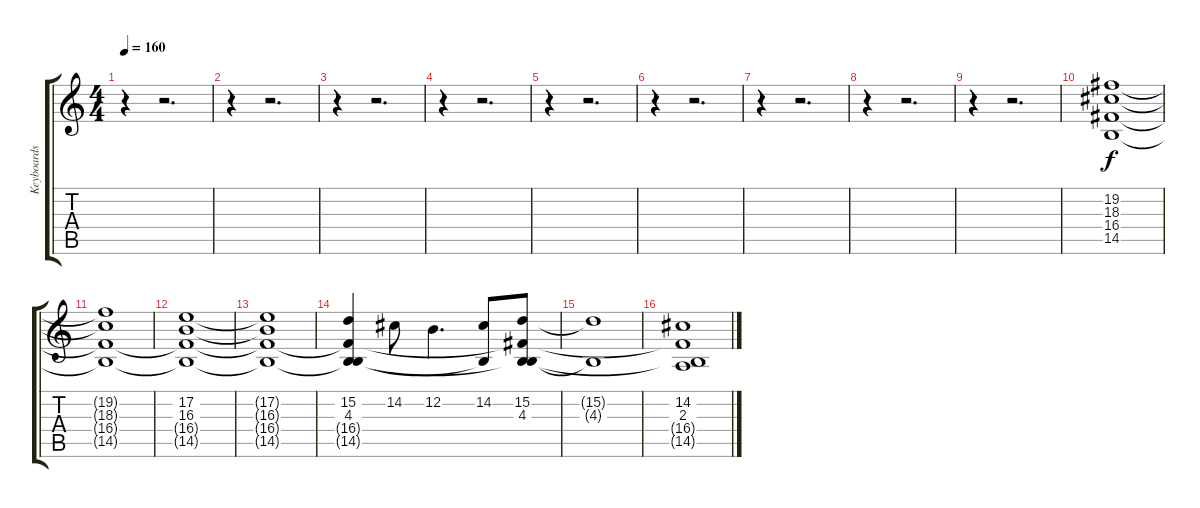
\track ("Keyboards" "Keyboards") {instrument synthstrings1}
\staff {score tabs}
\tuning (E4 B3 G3 D3 A2 E2) {hide}
\ts (4 4)
\tempo 160
\clef g2
\ks c
r.4{dy f} r.2{d} |
r.4 r.2{d} |
r.4 r.2{d} |
r.4 r.2{d} |
r.4 r.2{d} |
r.4 r.2{d} |
r.4 r.2{d} |
r.4 r.2{d} |
r.4 r.2{d} |
(19.2 18.3 16.4 14.5).1 |
(19.2{t} 18.3{t} 16.4{t} 14.5{t}).1 |
(17.2 16.3 16.4{t} 14.5{t}).1 |
(17.2{t} 16.3{t} 16.4{t} 14.5{t}).1 |
(15.2 4.3 16.4{t} 14.5{t}).4 14.2.8 12.2.4{d} (14.2 4.3{t}).8 (15.2 4.3 16.4{t} 14.5{t}).8 |
(15.2{t} 4.3{t}).1 |
(14.2 2.3 16.4{t} 14.5{t}).1
